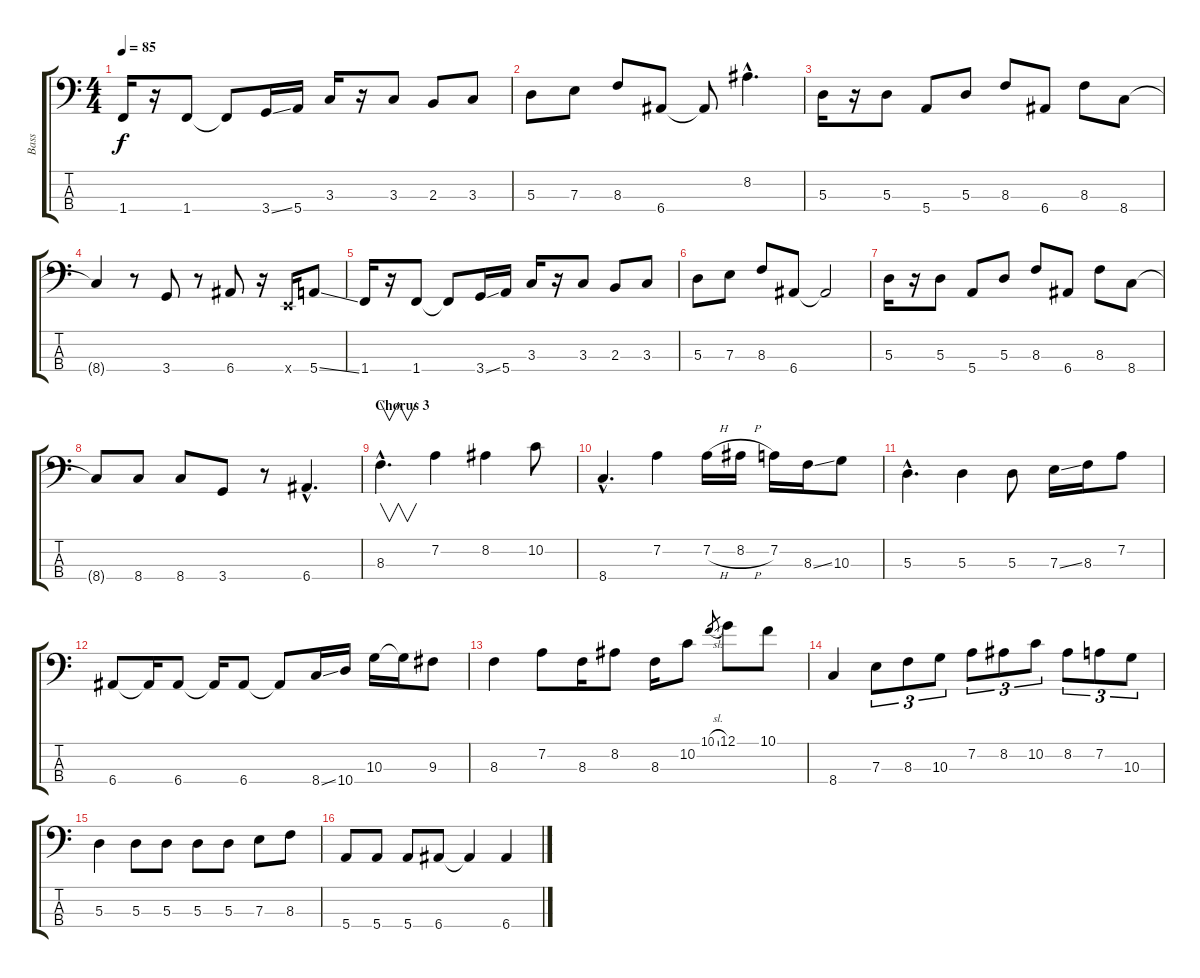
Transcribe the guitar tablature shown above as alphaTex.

\track ("Bass" "Bass") {instrument electricbassfinger}
\staff {score tabs}
\tuning (G2 D2 A1 E1) {hide}
\ts (4 4)
\tempo 85
\clef f4
\ks c
1.4.16{dy f} r.16 1.4.8 1.4{t}.8 3.4{ss}.16 5.4.16 3.3.16 r.16 3.3.8 2.3.8 3.3.8 |
5.3.8 7.3.8 8.3.8 6.4.8 6.4{t}.8 8.2{hac}.4{d} |
5.3.16 r.16 5.3.8 5.4.8 5.3.8 8.3.8 6.4.8 8.3.8 8.4.8 |
8.4{t}.4 r.8 3.4.8 r.8 6.4.8 r.16 0.4{x}.16 5.4{ss}.8 |
1.4.16 r.16 1.4.8 1.4{t}.8 3.4{ss}.16 5.4.16 3.3.16 r.16 3.3.8 2.3.8 3.3.8 |
5.3.8 7.3.8 8.3.8 6.4.8 6.4{t}.2 |
5.3.16 r.16 5.3.8 5.4.8 5.3.8 8.3.8 6.4.8 8.3.8 8.4.8 |
8.4{t}.8 8.4.8 8.4.8 3.4.8 r.8 6.4{hac}.4{d} |
\section ("" "Chorus 3")
8.3{hac}.4{v d} 7.2.4 8.2.4 10.2.8 |
8.4{hac}.4{d} 7.2.4 7.2{h}.16 8.2{h}.16 7.2.16 8.3{ss}.16 10.3.8 |
5.3{hac}.4{d} 5.3.4 5.3.8 7.3{ss}.16 8.3.16 7.2.8 |
6.4.8 6.4{t}.16 6.4.8 6.4{t}.16 6.4.8 6.4{t}.8 8.4{ss}.16 10.4.16 10.3.16 10.3{t}.16 9.3.8 |
8.3.4 7.2.8 8.3.16 8.2.8 8.3.16 10.2.8 10.1{sl}.8{gr} 12.1.8 10.1.8 |
8.4.4 7.3.8{tu (3 2)} 8.3.8{tu (3 2)} 10.3.8{tu (3 2)} 7.2.8{tu (3 2)} 8.2.8{tu (3 2)} 10.2.8{tu (3 2)} 8.2.8{tu (3 2)} 7.2.8{tu (3 2)} 10.3.8{tu (3 2)} |
5.3.4 5.3.8 5.3.8 5.3.8 5.3.8 7.3.8 8.3.8 |
5.4.8 5.4.8 5.4.8 6.4.8 6.4{t}.4 6.4.4
